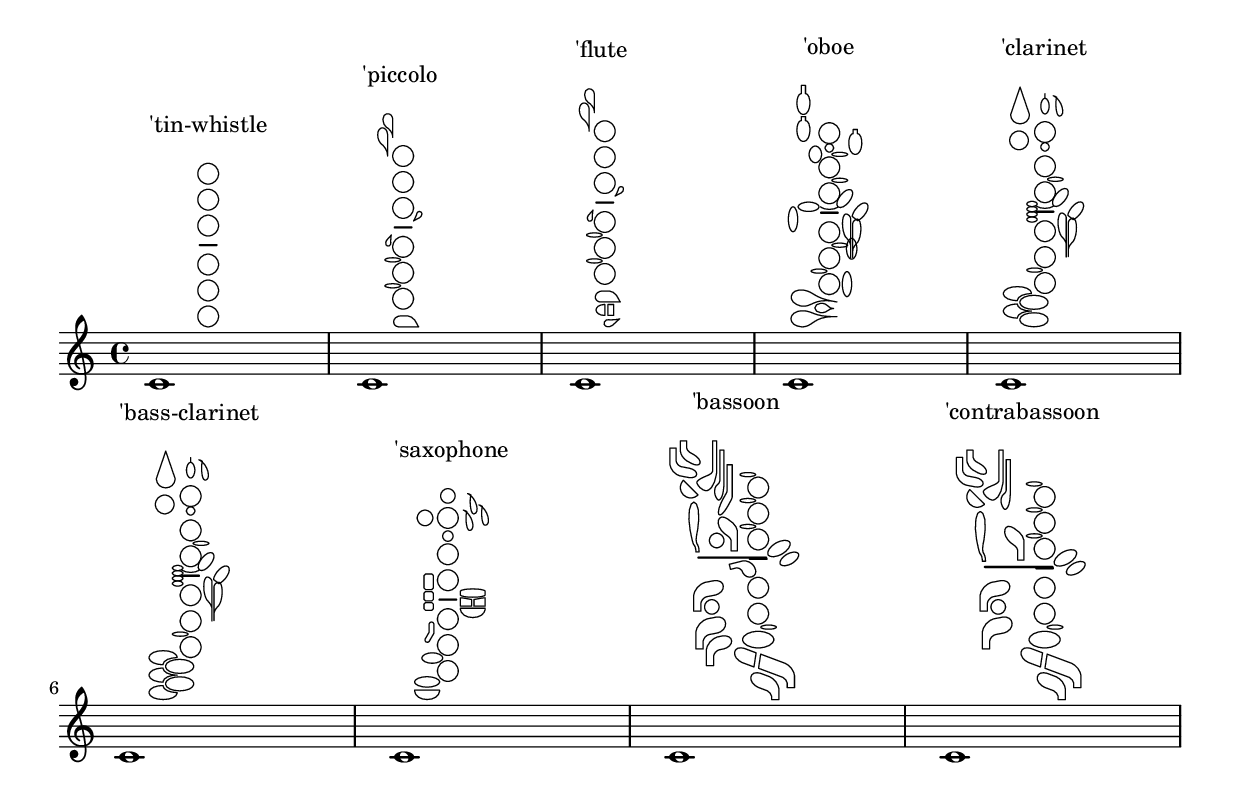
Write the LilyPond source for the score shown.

%% http://lsr.di.unimi.it/LSR/Item?id=834
%% see also http://www.lilypond.org/doc/v2.18/Documentation/notation/woodwind-diagrams

\layout {
  indent = 0
}

\relative c' {
  \textLengthOn
  c1^
  \markup {
    \center-column {
      'tin-whistle
      " "
       \woodwind-diagram
                  #'tin-whistle
                  #'()
    }
  }

  c1^
  \markup {
    \center-column {
      'piccolo
      " "
       \woodwind-diagram
                  #'piccolo
                  #'()
    }
  }

  c1^
  \markup {
    \center-column {
       'flute
       " "
       \woodwind-diagram
          #'flute
          #'()
    }
  }
  c1^\markup {
    \center-column {
      'oboe
      " "
      \woodwind-diagram
        #'oboe
        #'()
    }
  }

  c1^\markup {
    \center-column {
      'clarinet
      " "
      \woodwind-diagram
        #'clarinet
        #'()
    }
  }

  c1^\markup {
    \center-column {
      'bass-clarinet
      " "
      \woodwind-diagram
        #'bass-clarinet
        #'()
    }
  }

  c1^\markup {
    \center-column {
      'saxophone
      " "
      \woodwind-diagram
        #'saxophone
        #'()
    }
  }

  c1^\markup {
    \center-column {
      'bassoon
      " "
      \woodwind-diagram
        #'bassoon
        #'()
    }
  }

  c1^\markup {
    \center-column {
      'contrabassoon
      " "
      \woodwind-diagram
        #'contrabassoon
        #'()
    }
  }
}
